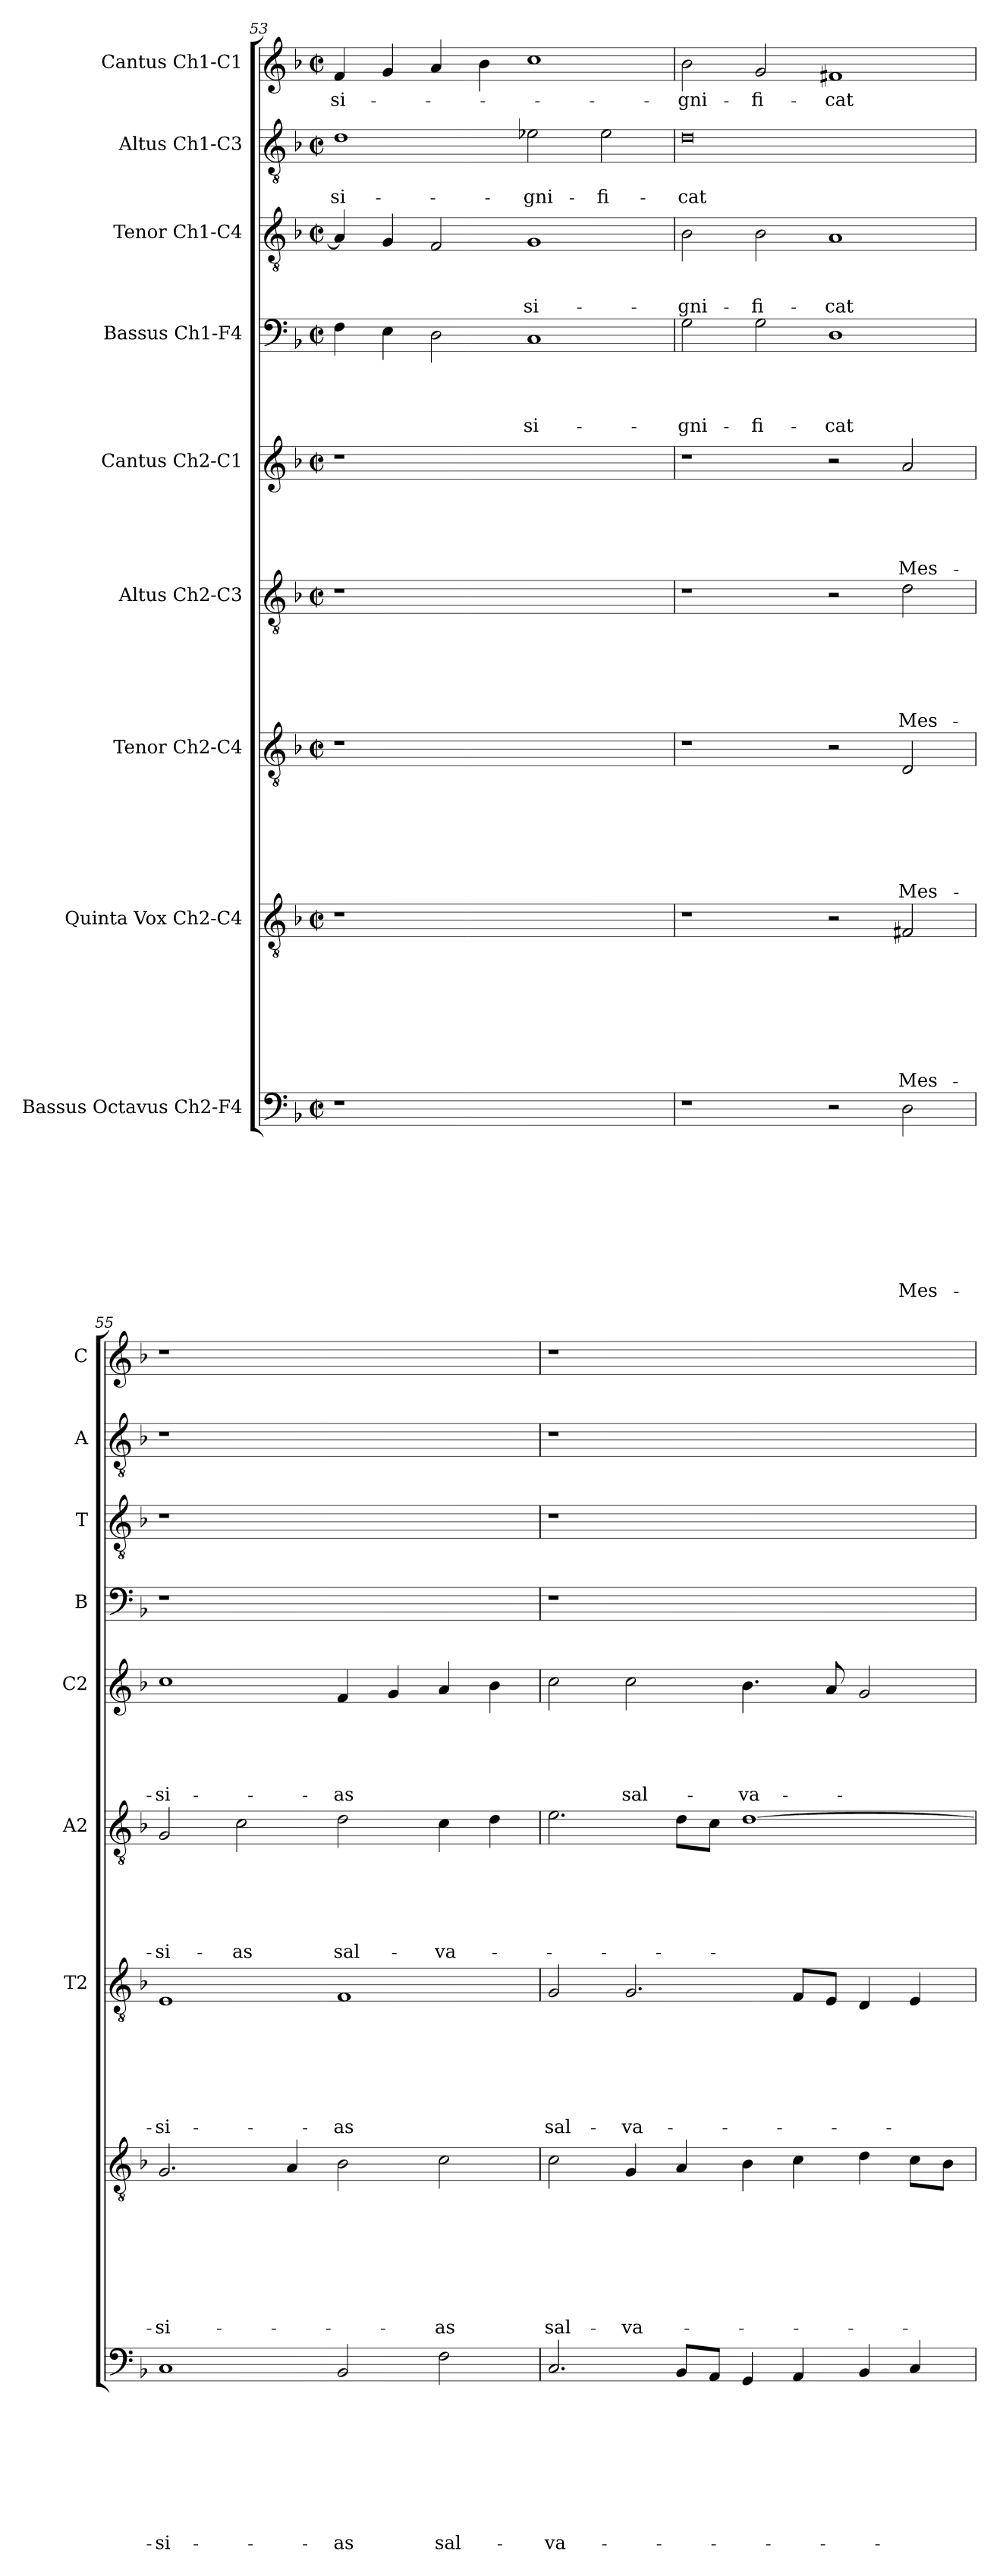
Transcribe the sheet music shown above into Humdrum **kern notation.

**kern	**text	**text	**text	**text	**text	**text	**text	**text	**text	**kern	**text	**text	**text	**text	**text	**text	**text	**text	**kern	**text	**text	**text	**text	**text	**text	**text	**kern	**text	**text	**text	**text	**text	**text	**kern	**text	**text	**text	**text	**text	**kern	**text	**text	**text	**text	**kern	**text	**text	**text	**kern	**text	**text	**kern	**text
*part9	*part9	*part9	*part9	*part9	*part9	*part9	*part9	*part9	*part9	*part8	*part8	*part8	*part8	*part8	*part8	*part8	*part8	*part8	*part7	*part7	*part7	*part7	*part7	*part7	*part7	*part7	*part6	*part6	*part6	*part6	*part6	*part6	*part6	*part5	*part5	*part5	*part5	*part5	*part5	*part4	*part4	*part4	*part4	*part4	*part3	*part3	*part3	*part3	*part2	*part2	*part2	*part1	*part1
*staff9	*staff9	*staff9	*staff9	*staff9	*staff9	*staff9	*staff9	*staff9	*staff9	*staff8	*staff8	*staff8	*staff8	*staff8	*staff8	*staff8	*staff8	*staff8	*staff7	*staff7	*staff7	*staff7	*staff7	*staff7	*staff7	*staff7	*staff6	*staff6	*staff6	*staff6	*staff6	*staff6	*staff6	*staff5	*staff5	*staff5	*staff5	*staff5	*staff5	*staff4	*staff4	*staff4	*staff4	*staff4	*staff3	*staff3	*staff3	*staff3	*staff2	*staff2	*staff2	*staff1	*staff1
*I"Bassus Octavus Ch2-F4	*	*	*	*	*	*	*	*	*	*I"Quinta Vox Ch2-C4	*	*	*	*	*	*	*	*	*I"Tenor Ch2-C4	*	*	*	*	*	*	*	*I"Altus Ch2-C3	*	*	*	*	*	*	*I"Cantus Ch2-C1	*	*	*	*	*	*I"Bassus Ch1-F4	*	*	*	*	*I"Tenor Ch1-C4	*	*	*	*I"Altus Ch1-C3	*	*	*I"Cantus Ch1-C1	*
*	*	*	*	*	*	*	*	*	*	*	*	*	*	*	*	*	*	*	*I'T2	*	*	*	*	*	*	*	*I'A2	*	*	*	*	*	*	*I'C2	*	*	*	*	*	*I'B	*	*	*	*	*I'T	*	*	*	*I'A	*	*	*I'C	*
*clefF4	*	*	*	*	*	*	*	*	*	*clefGv2	*	*	*	*	*	*	*	*	*clefGv2	*	*	*	*	*	*	*	*clefGv2	*	*	*	*	*	*	*clefG2	*	*	*	*	*	*clefF4	*	*	*	*	*clefGv2	*	*	*	*clefGv2	*	*	*clefG2	*
*k[b-]	*	*	*	*	*	*	*	*	*	*k[b-]	*	*	*	*	*	*	*	*	*k[b-]	*	*	*	*	*	*	*	*k[b-]	*	*	*	*	*	*	*k[b-]	*	*	*	*	*	*k[b-]	*	*	*	*	*k[b-]	*	*	*	*k[b-]	*	*	*k[b-]	*
*F:	*	*	*	*	*	*	*	*	*	*F:	*	*	*	*	*	*	*	*	*F:	*	*	*	*	*	*	*	*F:	*	*	*	*	*	*	*F:	*	*	*	*	*	*F:	*	*	*	*	*F:	*	*	*	*F:	*	*	*F:	*
*M2/2	*	*	*	*	*	*	*	*	*	*M2/2	*	*	*	*	*	*	*	*	*M2/2	*	*	*	*	*	*	*	*M2/2	*	*	*	*	*	*	*M2/2	*	*	*	*	*	*M2/2	*	*	*	*	*M2/2	*	*	*	*M2/2	*	*	*M2/2	*
*met(c|)	*	*	*	*	*	*	*	*	*	*met(c|)	*	*	*	*	*	*	*	*	*met(c|)	*	*	*	*	*	*	*	*met(c|)	*	*	*	*	*	*	*met(c|)	*	*	*	*	*	*met(c|)	*	*	*	*	*met(c|)	*	*	*	*met(c|)	*	*	*met(c|)	*
=53	=53	=53	=53	=53	=53	=53	=53	=53	=53	=53	=53	=53	=53	=53	=53	=53	=53	=53	=53	=53	=53	=53	=53	=53	=53	=53	=53	=53	=53	=53	=53	=53	=53	=53	=53	=53	=53	=53	=53	=53	=53	=53	=53	=53	=53	=53	=53	=53	=53	=53	=53	=53	=53
!	!	!	!	!	!	!	!	!	!	!	!	!	!	!	!	!	!	!	!	!	!	!	!	!	!	!	!	!	!	!	!	!	!	!	!	!	!	!	!	!	!	!	!	!	!	!	!	!	!	!	!LO:LY:b	!	!LO:LY:b
1r	.	.	.	.	.	.	.	.	.	1r	.	.	.	.	.	.	.	.	1r	.	.	.	.	.	.	.	1r	.	.	.	.	.	.	1r	.	.	.	.	.	4F\	.	.	.	.	4A/]	.	.	.	1d	.	si-	4f/	si-
.	.	.	.	.	.	.	.	.	.	.	.	.	.	.	.	.	.	.	.	.	.	.	.	.	.	.	.	.	.	.	.	.	.	.	.	.	.	.	.	4E\	.	.	.	.	4G/	.	.	.	.	.	.	4g/	.
.	.	.	.	.	.	.	.	.	.	.	.	.	.	.	.	.	.	.	.	.	.	.	.	.	.	.	.	.	.	.	.	.	.	.	.	.	.	.	.	2D\	.	.	.	.	2F/	.	.	.	.	.	.	4a/	.
.	.	.	.	.	.	.	.	.	.	.	.	.	.	.	.	.	.	.	.	.	.	.	.	.	.	.	.	.	.	.	.	.	.	.	.	.	.	.	.	.	.	.	.	.	.	.	.	.	.	.	.	4b-\	.
!	!	!	!	!	!	!	!	!	!	!	!	!	!	!	!	!	!	!	!	!	!	!	!	!	!	!	!	!	!	!	!	!	!	!	!	!	!	!	!	!	!	!	!	!LO:LY:b	!	!	!	!LO:LY:b	!	!	!LO:LY:b	!	!
1ryy	.	.	.	.	.	.	.	.	.	1ryy	.	.	.	.	.	.	.	.	1ryy	.	.	.	.	.	.	.	1ryy	.	.	.	.	.	.	1ryy	.	.	.	.	.	1C	.	.	.	si-	1G	.	.	si-	2e-X\	.	-gni-	1cc	.
!	!	!	!	!	!	!	!	!	!	!	!	!	!	!	!	!	!	!	!	!	!	!	!	!	!	!	!	!	!	!	!	!	!	!	!	!	!	!	!	!	!	!	!	!	!	!	!	!	!	!	!LO:LY:b	!	!
.	.	.	.	.	.	.	.	.	.	.	.	.	.	.	.	.	.	.	.	.	.	.	.	.	.	.	.	.	.	.	.	.	.	.	.	.	.	.	.	.	.	.	.	.	.	.	.	.	2e-\	.	-fi-	.	.
!!LO:PB:g=z
=54	=54	=54	=54	=54	=54	=54	=54	=54	=54	=54	=54	=54	=54	=54	=54	=54	=54	=54	=54	=54	=54	=54	=54	=54	=54	=54	=54	=54	=54	=54	=54	=54	=54	=54	=54	=54	=54	=54	=54	=54	=54	=54	=54	=54	=54	=54	=54	=54	=54	=54	=54	=54	=54
!	!	!	!	!	!	!	!	!	!	!	!	!	!	!	!	!	!	!	!	!	!	!	!	!	!	!	!	!	!	!	!	!	!	!	!	!	!	!	!	!	!	!	!	!LO:LY:b	!	!	!	!LO:LY:b	!	!	!LO:LY:b	!	!LO:LY:b
1r	.	.	.	.	.	.	.	.	.	1r	.	.	.	.	.	.	.	.	1r	.	.	.	.	.	.	.	1r	.	.	.	.	.	.	1r	.	.	.	.	.	2G\	.	.	.	-gni-	2B-\	.	.	-gni-	0d	.	-cat	2b-\	-gni-
!	!	!	!	!	!	!	!	!	!	!	!	!	!	!	!	!	!	!	!	!	!	!	!	!	!	!	!	!	!	!	!	!	!	!	!	!	!	!	!	!	!	!	!	!LO:LY:b	!	!	!	!LO:LY:b	!	!	!	!	!LO:LY:b
.	.	.	.	.	.	.	.	.	.	.	.	.	.	.	.	.	.	.	.	.	.	.	.	.	.	.	.	.	.	.	.	.	.	.	.	.	.	.	.	2G\	.	.	.	-fi-	2B-\	.	.	-fi-	.	.	.	2g/	-fi-
!	!	!	!	!	!	!	!	!	!	!	!	!	!	!	!	!	!	!	!	!	!	!	!	!	!	!	!	!	!	!	!	!	!	!	!	!	!	!	!	!	!	!	!	!LO:LY:b	!	!	!	!LO:LY:b	!	!	!	!	!LO:LY:b
2r	.	.	.	.	.	.	.	.	.	2r	.	.	.	.	.	.	.	.	2r	.	.	.	.	.	.	.	2r	.	.	.	.	.	.	2r	.	.	.	.	.	1D	.	.	.	-cat	1A	.	.	-cat	.	.	.	1f#X	-cat
!	!	!	!	!	!	!	!	!	!LO:LY:b	!	!	!	!	!	!	!	!	!LO:LY:b	!	!	!	!	!	!	!	!LO:LY:b	!	!	!	!	!	!	!LO:LY:b	!	!	!	!	!	!LO:LY:b	!	!	!	!	!	!	!	!	!	!	!	!	!	!
2D\	.	.	.	.	.	.	.	.	Mes-	2F#X/	.	.	.	.	.	.	.	Mes-	2D/	.	.	.	.	.	.	Mes-	2d\	.	.	.	.	.	Mes-	2a/	.	.	.	.	Mes-	.	.	.	.	.	.	.	.	.	.	.	.	.	.
=55	=55	=55	=55	=55	=55	=55	=55	=55	=55	=55	=55	=55	=55	=55	=55	=55	=55	=55	=55	=55	=55	=55	=55	=55	=55	=55	=55	=55	=55	=55	=55	=55	=55	=55	=55	=55	=55	=55	=55	=55	=55	=55	=55	=55	=55	=55	=55	=55	=55	=55	=55	=55	=55
!	!	!	!	!	!	!	!	!	!LO:LY:b	!	!	!	!	!	!	!	!	!LO:LY:b	!	!	!	!	!	!	!	!LO:LY:b	!	!	!	!	!	!	!LO:LY:b	!	!	!	!	!	!LO:LY:b	!	!	!	!	!	!	!	!	!	!	!	!	!	!
1C	.	.	.	.	.	.	.	.	-si-	2.G/	.	.	.	.	.	.	.	-si-	1E	.	.	.	.	.	.	-si-	2G/	.	.	.	.	.	-si-	1cc	.	.	.	.	-si-	1r	.	.	.	.	1r	.	.	.	1r	.	.	1r	.
!	!	!	!	!	!	!	!	!	!	!	!	!	!	!	!	!	!	!	!	!	!	!	!	!	!	!	!	!	!	!	!	!	!LO:LY:b	!	!	!	!	!	!	!	!	!	!	!	!	!	!	!	!	!	!	!	!
.	.	.	.	.	.	.	.	.	.	.	.	.	.	.	.	.	.	.	.	.	.	.	.	.	.	.	2c\	.	.	.	.	.	-as	.	.	.	.	.	.	.	.	.	.	.	.	.	.	.	.	.	.	.	.
.	.	.	.	.	.	.	.	.	.	4A/	.	.	.	.	.	.	.	.	.	.	.	.	.	.	.	.	.	.	.	.	.	.	.	.	.	.	.	.	.	.	.	.	.	.	.	.	.	.	.	.	.	.	.
!	!	!	!	!	!	!	!	!	!LO:LY:b	!	!	!	!	!	!	!	!	!	!	!	!	!	!	!	!	!LO:LY:b	!	!	!	!	!	!	!LO:LY:b	!	!	!	!	!	!LO:LY:b	!	!	!	!	!	!	!	!	!	!	!	!	!	!
2BB-/	.	.	.	.	.	.	.	.	-as	2B-\	.	.	.	.	.	.	.	.	1F	.	.	.	.	.	.	-as	2d\	.	.	.	.	.	sal-	4f/	.	.	.	.	-as	1ryy	.	.	.	.	1ryy	.	.	.	1ryy	.	.	1ryy	.
.	.	.	.	.	.	.	.	.	.	.	.	.	.	.	.	.	.	.	.	.	.	.	.	.	.	.	.	.	.	.	.	.	.	4g/	.	.	.	.	.	.	.	.	.	.	.	.	.	.	.	.	.	.	.
!	!	!	!	!	!	!	!	!	!LO:LY:b	!	!	!	!	!	!	!	!	!LO:LY:b	!	!	!	!	!	!	!	!	!	!	!	!	!	!	!LO:LY:b	!	!	!	!	!	!	!	!	!	!	!	!	!	!	!	!	!	!	!	!
2F\	.	.	.	.	.	.	.	.	sal-	2c\	.	.	.	.	.	.	.	-as	.	.	.	.	.	.	.	.	4c\	.	.	.	.	.	-va-	4a/	.	.	.	.	.	.	.	.	.	.	.	.	.	.	.	.	.	.	.
.	.	.	.	.	.	.	.	.	.	.	.	.	.	.	.	.	.	.	.	.	.	.	.	.	.	.	4d\	.	.	.	.	.	.	4b-\	.	.	.	.	.	.	.	.	.	.	.	.	.	.	.	.	.	.	.
=56	=56	=56	=56	=56	=56	=56	=56	=56	=56	=56	=56	=56	=56	=56	=56	=56	=56	=56	=56	=56	=56	=56	=56	=56	=56	=56	=56	=56	=56	=56	=56	=56	=56	=56	=56	=56	=56	=56	=56	=56	=56	=56	=56	=56	=56	=56	=56	=56	=56	=56	=56	=56	=56
!	!	!	!	!	!	!	!	!	!LO:LY:b	!	!	!	!	!	!	!	!	!LO:LY:b	!	!	!	!	!	!	!	!LO:LY:b	!	!	!	!	!	!	!	!	!	!	!	!	!	!	!	!	!	!	!	!	!	!	!	!	!	!	!
2.C/	.	.	.	.	.	.	.	.	-va-	2c\	.	.	.	.	.	.	.	sal-	2G/	.	.	.	.	.	.	sal-	2.e\	.	.	.	.	.	.	2cc\	.	.	.	.	.	1r	.	.	.	.	1r	.	.	.	1r	.	.	1r	.
!	!	!	!	!	!	!	!	!	!	!	!	!	!	!	!	!	!	!LO:LY:b	!	!	!	!	!	!	!	!LO:LY:b	!	!	!	!	!	!	!	!	!	!	!	!	!LO:LY:b	!	!	!	!	!	!	!	!	!	!	!	!	!	!
.	.	.	.	.	.	.	.	.	.	4G/	.	.	.	.	.	.	.	-va-	2.G/	.	.	.	.	.	.	-va-	.	.	.	.	.	.	.	2cc\	.	.	.	.	sal-	.	.	.	.	.	.	.	.	.	.	.	.	.	.
8BB-/L	.	.	.	.	.	.	.	.	.	4A/	.	.	.	.	.	.	.	.	.	.	.	.	.	.	.	.	8d\L	.	.	.	.	.	.	.	.	.	.	.	.	.	.	.	.	.	.	.	.	.	.	.	.	.	.
8AA/J	.	.	.	.	.	.	.	.	.	.	.	.	.	.	.	.	.	.	.	.	.	.	.	.	.	.	8c\J	.	.	.	.	.	.	.	.	.	.	.	.	.	.	.	.	.	.	.	.	.	.	.	.	.	.
!	!	!	!	!	!	!	!	!	!	!	!	!	!	!	!	!	!	!	!	!	!	!	!	!	!	!	!	!	!	!	!	!	!	!	!	!	!	!	!LO:LY:b	!	!	!	!	!	!	!	!	!	!	!	!	!	!
4GG/	.	.	.	.	.	.	.	.	.	4B-\	.	.	.	.	.	.	.	.	.	.	.	.	.	.	.	.	[1d	.	.	.	.	.	.	4.b-\	.	.	.	.	-va-	1ryy	.	.	.	.	1ryy	.	.	.	1ryy	.	.	1ryy	.
4AA/	.	.	.	.	.	.	.	.	.	4c\	.	.	.	.	.	.	.	.	8F/L	.	.	.	.	.	.	.	.	.	.	.	.	.	.	.	.	.	.	.	.	.	.	.	.	.	.	.	.	.	.	.	.	.	.
.	.	.	.	.	.	.	.	.	.	.	.	.	.	.	.	.	.	.	8E/J	.	.	.	.	.	.	.	.	.	.	.	.	.	.	8a/	.	.	.	.	.	.	.	.	.	.	.	.	.	.	.	.	.	.	.
4BB-/	.	.	.	.	.	.	.	.	.	4d\	.	.	.	.	.	.	.	.	4D/	.	.	.	.	.	.	.	.	.	.	.	.	.	.	2g/	.	.	.	.	.	.	.	.	.	.	.	.	.	.	.	.	.	.	.
4C/	.	.	.	.	.	.	.	.	.	8c\L	.	.	.	.	.	.	.	.	4E/	.	.	.	.	.	.	.	.	.	.	.	.	.	.	.	.	.	.	.	.	.	.	.	.	.	.	.	.	.	.	.	.	.	.
.	.	.	.	.	.	.	.	.	.	8B-\J	.	.	.	.	.	.	.	.	.	.	.	.	.	.	.	.	.	.	.	.	.	.	.	.	.	.	.	.	.	.	.	.	.	.	.	.	.	.	.	.	.	.	.
=	=	=	=	=	=	=	=	=	=	=	=	=	=	=	=	=	=	=	=	=	=	=	=	=	=	=	=	=	=	=	=	=	=	=	=	=	=	=	=	=	=	=	=	=	=	=	=	=	=	=	=	=	=
*-	*-	*-	*-	*-	*-	*-	*-	*-	*-	*-	*-	*-	*-	*-	*-	*-	*-	*-	*-	*-	*-	*-	*-	*-	*-	*-	*-	*-	*-	*-	*-	*-	*-	*-	*-	*-	*-	*-	*-	*-	*-	*-	*-	*-	*-	*-	*-	*-	*-	*-	*-	*-	*-
